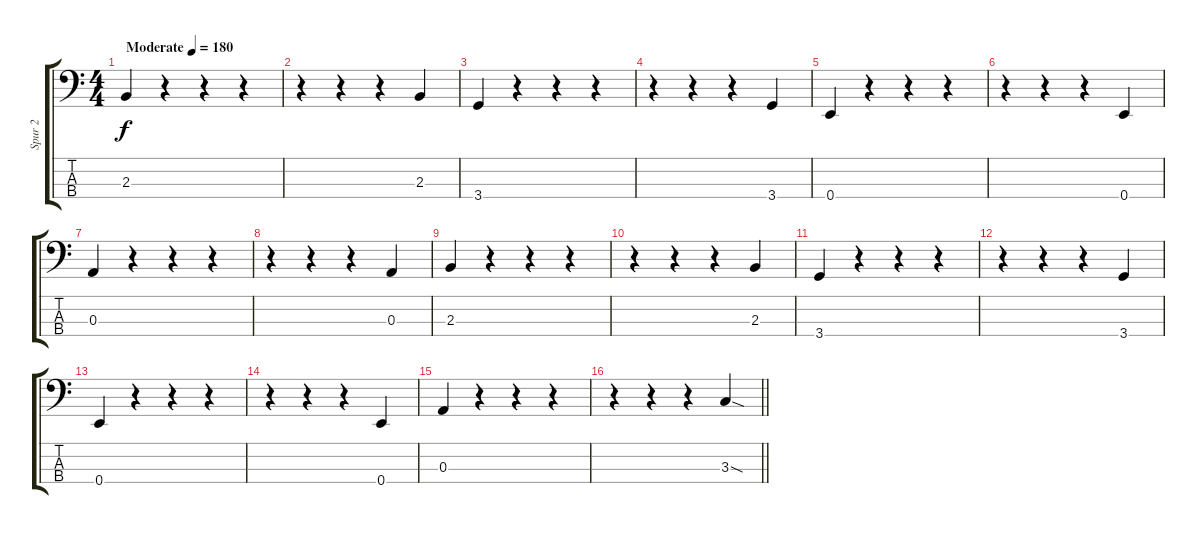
\track ("Spur 2" "Spur 2") {instrument electricbassfinger}
\staff {score tabs}
\tuning (G2 D2 A1 E1) {hide}
\ts (4 4)
\tempo (180 "Moderate")
\clef f4
\ks c
2.3.4{dy f instrument electricbassfinger} r.4 r.4 r.4 |
r.4 r.4 r.4 2.3.4 |
3.4.4 r.4 r.4 r.4 |
r.4 r.4 r.4 3.4.4 |
0.4.4 r.4 r.4 r.4 |
r.4 r.4 r.4 0.4.4 |
0.3.4 r.4 r.4 r.4 |
r.4 r.4 r.4 0.3.4 |
2.3.4 r.4 r.4 r.4 |
r.4 r.4 r.4 2.3.4 |
3.4.4 r.4 r.4 r.4 |
r.4 r.4 r.4 3.4.4 |
0.4.4 r.4 r.4 r.4 |
r.4 r.4 r.4 0.4.4 |
0.3.4 r.4 r.4 r.4 |
\barLineRight lightlight
r.4 r.4 r.4 3.3{sod}.4
